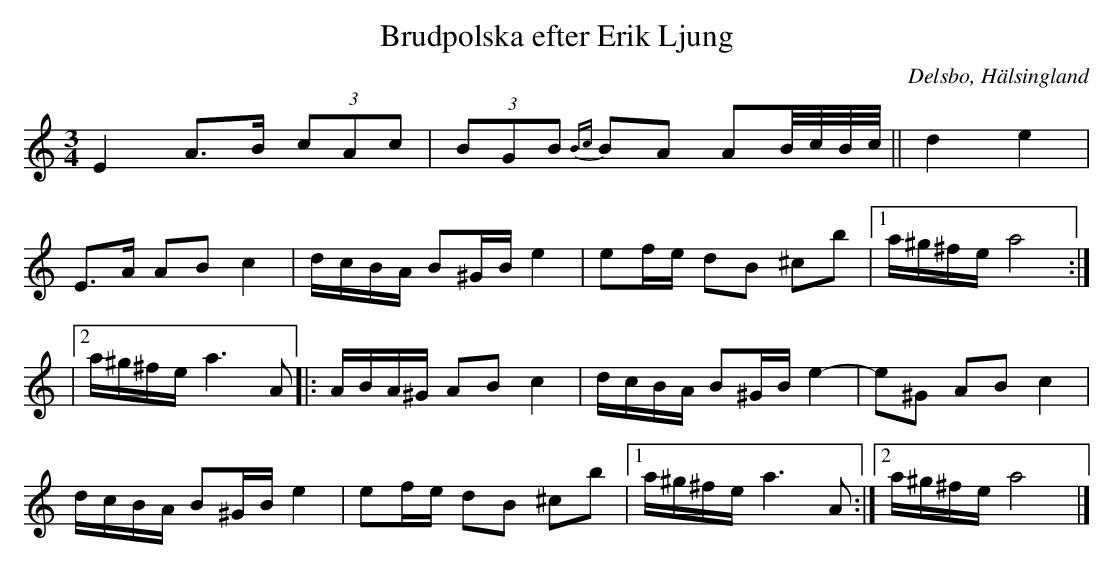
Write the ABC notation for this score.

X:1
T: Brudpolska efter Erik Ljung
O: Delsbo, Hälsingland
M: 3/4
L: 1/8
K: Am
E2 A>B (3cAc| (3BGB {Bc}BA AB//c//B//c//|| d2 e2|
E>A AB c2 | d/c/B/A/ B^G/B/ e2 | ef/e/ dB ^cb |1 a/^g/^f/e/ a4 :|
|2 a/^g/^f/e/ a3 A |: A/B/A/^G/ AB c2 | d/c/B/A/ B^G/B/ e2- | e^G AB c2 |
d/c/B/A/ B^G/B/ e2 | ef/e/ dB ^cb |1 a/^g/^f/e/ a3 A :|2 a/^g/^f/e/ a4 |]
